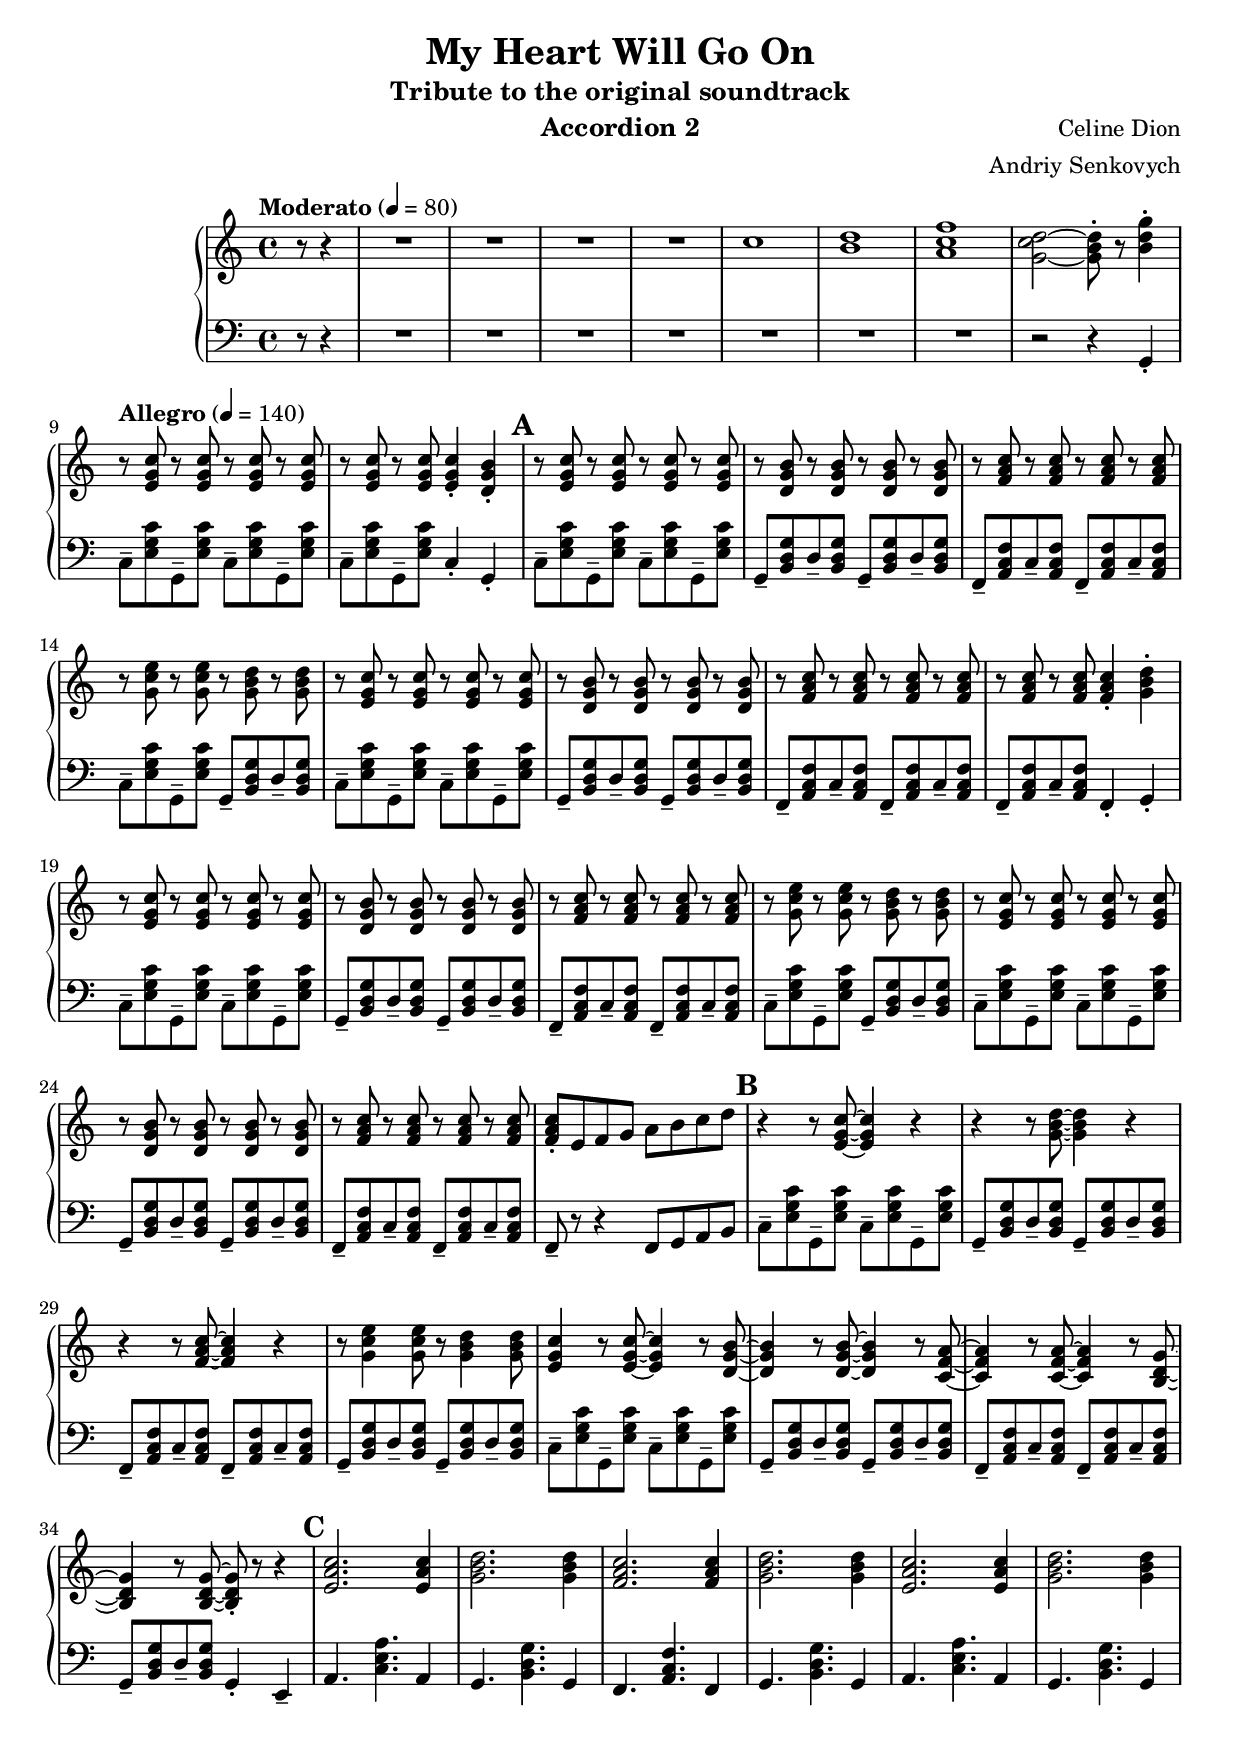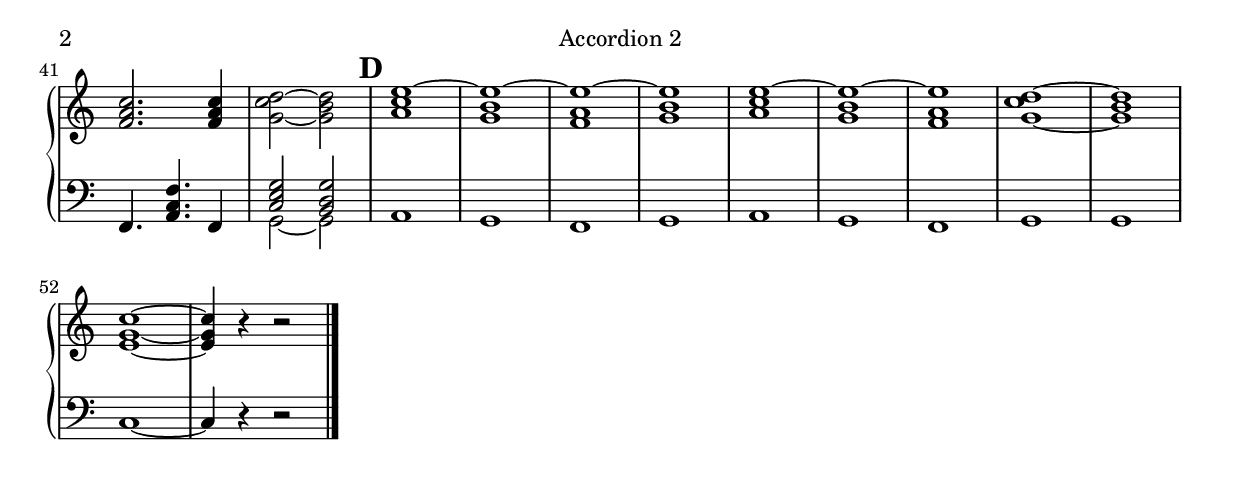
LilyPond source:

\version "2.10.0"
\include "deutsch.ly"
\header {
	composer = "Celine Dion"
	subtitle = "Tribute to the original soundtrack"
	title = "My Heart Will Go On"
	subsubtitle = ""
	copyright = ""
	arranger = "Andriy Senkovych"
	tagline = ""
}

\include "src/settings.ly"
accordionTwo = \relative c' {
  \defaultKey
  \defaultTime
  \aTempo
  \partial 4. r8 r4
  R1*4
  c'1
  <h d>1
  <a c f>1
  <g c d>2~ <g h d>8-. r8 <h d g>4-.

  \bTempo

  r8 <e, g c>8 \repeat unfold 3 {r8 <e g c>8}
  \repeat unfold 2 {r8 <e g c>8} <e g c>4-. <d g h>4-.

  \mark \default
  \repeat unfold 4 {r8 <e g c>8}
  \repeat unfold 4 {r8 <d g h>8}
  \repeat unfold 4 {r8 <f a c>8}
  \repeat unfold 2 {r8 <g c e>8} \repeat unfold 2 {r8 <g h d>8}

  \repeat unfold 4 {r8 <e g c>8}
  \repeat unfold 4 {r8 <d g h>8}
  \repeat unfold 4 {r8 <f a c>8}
  \repeat unfold 2 {r8 <f a c>8} <f a c>4-. <g h d>4-.

  \repeat unfold 4 {r8 <e g c>8}
  \repeat unfold 4 {r8 <d g h>8}
  \repeat unfold 4 {r8 <f a c>8}
  \repeat unfold 2 {r8 <g c e>8} \repeat unfold 2 {r8 <g h d>8}

  \repeat unfold 4 {r8 <e g c>8}
  \repeat unfold 4 {r8 <d g h>8}
  \repeat unfold 4 {r8 <f a c>8}
  <f a c>8-. e f g a h c d

  \mark \default

  r4 r8 <e, g c>8~ <e g c>4 r4
  r4 r8 <g h d>8~ <g h d>4 r4
  r4 r8 <f a c>8~ <f a c>4 r4
  r8 <g c e>4 <g c e>8 r8 <g h d>4 <g h d>8

  <e g c>4 r8 <e g c>8~ <e g c>4 r8 <d g h>8~
  <d g h>4 r8 <d g h>8~ <d g h>4 r8 <c f a>8~
  <c f a>4 r8 <c f a>8~ <c f a>4 r8 <h d g>8~
  <h d g>4 r8 <h d g>8~ <h d g>8-. r8 r4

  \mark \default

  <e a c>2. <e a c>4
  <g h d>2. <g h d>4
  <f a c>2. <f a c>4
  <g h d>2. <g h d>4

  <e a c>2. <e a c>4
  <g h d>2. <g h d>4
  <f a c>2. <f a c>4
  <g c d>2~ <g h d>2

  \mark \default

  <a c e>1~
  <g h e>1~
  <f a e'>1~
  <g h e>1

  <a c e>1~
  <g h e>1~
  <f a e'>1
  <g c d>1~
  <g h d>1
  <e g c>1~
  <e g c>4 r4 r2

  \bar "|."
}

accordionBass = \relative c {
  \defaultKey
  \defaultTime
  \clef bass
  \aTempo
  \partial 4. r8 r4
  R1*7
  r2 r4 g4-.

  \bTempo

  c8-- <e g c>8 g,8-- <e' g c>8 c8-- <e g c>8 g,8-- <e' g c>8
  c8-- <e g c>8 g,8-- <e' g c>8 c4-. g4-.

  \mark \default

  c8--  <e g c>8 g,8-- <e' g c>8 c8-- <e g c>8 g,8-- <e' g c>8
  g,8-- <h d g>8 d8--  <h  d g>8 g8-- <h d g>8 d8--  <h  d g>8
  f8--  <a c f>8 c8--  <a  c f>8 f8-- <a c f>8 c8--  <a  c f>8 
  c8--  <e g c>8 g,8-- <e' g c>8 g,8-- <h d g>8 d8--  <h  d g>8

  c8--  <e g c>8 g,8-- <e' g c>8 c8-- <e g c>8 g,8-- <e' g c>8
  g,8-- <h d g>8 d8--  <h  d g>8 g8-- <h d g>8 d8--  <h  d g>8
  f8--  <a c f>8 c8--  <a  c f>8 f8-- <a c f>8 c8--  <a  c f>8 
  f8--  <a c f>8 c8--  <a  c f>8 f4-. g4-.

  c8--  <e g c>8 g,8-- <e' g c>8 c8-- <e g c>8 g,8-- <e' g c>8
  g,8-- <h d g>8 d8--  <h  d g>8 g8-- <h d g>8 d8--  <h  d g>8
  f8--  <a c f>8 c8--  <a  c f>8 f8-- <a c f>8 c8--  <a  c f>8 
  c8--  <e g c>8 g,8-- <e' g c>8 g,8-- <h d g>8 d8--  <h  d g>8

  c8--  <e g c>8 g,8-- <e' g c>8 c8-- <e g c>8 g,8-- <e' g c>8
  g,8-- <h d g>8 d8--  <h  d g>8 g8-- <h d g>8 d8--  <h  d g>8
  f8--  <a c f>8 c8--  <a  c f>8 f8-- <a c f>8 c8--  <a  c f>8 
  f8--  r8 r4 f8 g a h

  \mark \default

  c8--  <e g c>8 g,8-- <e' g c>8 c8-- <e g c>8 g,8-- <e' g c>8
  g,8-- <h d g>8 d8--  <h  d g>8 g8-- <h d g>8 d8--  <h  d g>8
  f8--  <a c f>8 c8--  <a  c f>8 f8-- <a c f>8 c8--  <a  c f>8 
  g8--  <h d g>8 d8--  <h  d g>8 g8-- <h d g>8 d8--  <h  d g>8

  c8--  <e g c>8 g,8-- <e' g c>8 c8-- <e g c>8 g,8-- <e' g c>8
  g,8-- <h d g>8 d8--  <h  d g>8 g8-- <h d g>8 d8--  <h  d g>8
  f8--  <a c f>8 c8--  <a  c f>8 f8-- <a c f>8 c8--  <a  c f>8 
  g8--  <h d g>8 d8--  <h  d g>8 g4-. e4--

  a4. <c e a>4. a4
  g4. <h d g>4. g4
  f4. <a c f>4. f4
  g4. <h d g>4. g4

  a4. <c e a>4. a4
  g4. <h d g>4. g4
  f4. <a c f>4. f4
  << {<c' e g>2 <h d g>2} \\ {g2~ g2} >>

  a1
  g1
  f1
  g1

  a1
  g1
  f1
  g1
  g1
  c1~
  c4 r4 r2

  \bar "|."
}



\header {
  instrument = "Accordion 2"
}

\score {
  \new Score {
  \set Score.markFormatter = #format-mark-box-numbers
  <<
    \new PianoStaff <<
      \set PianoStaff.midiInstrument = "accordion"
      \removeWithTag #'score \accordionTwo
      \removeWithTag #'score \accordionBass
    >>
  >>
  }
  \layout {
    \include "src/layout.ly"
  }
  \midi{}
}
\paper {
  indent = 25
}
